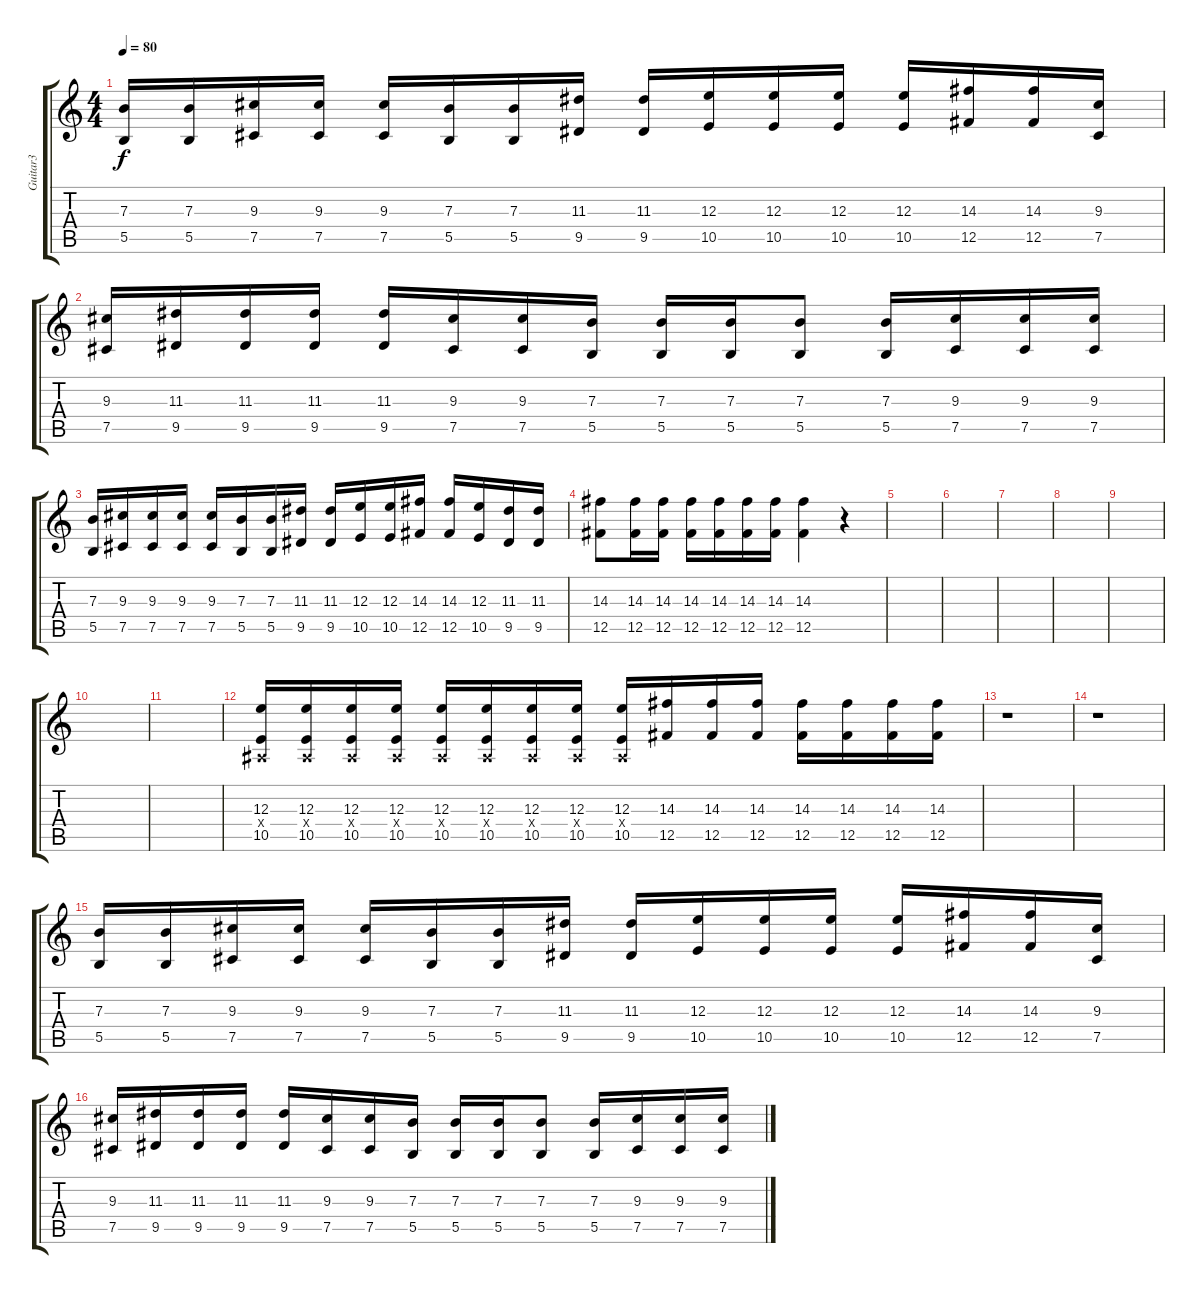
\track ("Guitar3" "Guitar3") {instrument overdrivenguitar}
\staff {score tabs}
\tuning (Db4 Ab3 E3 B2 Gb2 Db2) {hide}
\ts (4 4)
\tempo 80
\clef g2
\ks c
(7.3 5.5).16{dy f} (7.3 5.5).16 (9.3 7.5).16 (9.3 7.5).16 (9.3 7.5).16 (7.3 5.5).16 (7.3 5.5).16 (11.3 9.5).16 (11.3 9.5).16 (12.3 10.5).16 (12.3 10.5).16 (12.3 10.5).16 (12.3 10.5).16 (14.3 12.5).16 (14.3 12.5).16 (9.3 7.5).16 |
(9.3 7.5).16 (11.3 9.5).16 (11.3 9.5).16 (11.3 9.5).16 (11.3 9.5).16 (9.3 7.5).16 (9.3 7.5).16 (7.3 5.5).16 (7.3 5.5).16 (7.3 5.5).16 (7.3 5.5).8 (7.3 5.5).16 (9.3 7.5).16 (9.3 7.5).16 (9.3 7.5).16 |
(7.3 5.5).16 (9.3 7.5).16 (9.3 7.5).16 (9.3 7.5).16 (9.3 7.5).16 (7.3 5.5).16 (7.3 5.5).16 (11.3 9.5).16 (11.3 9.5).16 (12.3 10.5).16 (12.3 10.5).16 (14.3 12.5).16 (14.3 12.5).16 (12.3 10.5).16 (11.3 9.5).16 (11.3 9.5).16 |
(14.3 12.5).8 (14.3 12.5).16 (14.3 12.5).16 (14.3 12.5).16 (14.3 12.5).16 (14.3 12.5).16 (14.3 12.5).16 (14.3 12.5).4 r.4 |
|
|
|
|
|
|
|
(12.3 -1.4{x} 10.5).16 (12.3 -1.4{x} 10.5).16 (12.3 -1.4{x} 10.5).16 (12.3 -1.4{x} 10.5).16 (12.3 -1.4{x} 10.5).16 (12.3 -1.4{x} 10.5).16 (12.3 -1.4{x} 10.5).16 (12.3 -1.4{x} 10.5).16 (12.3 -1.4{x} 10.5).16 (14.3 12.5).16 (14.3 12.5).16 (14.3 12.5).16 (14.3 12.5).16 (14.3 12.5).16 (14.3 12.5).16 (14.3 12.5).16 |
r.1 |
r.1 |
(7.3 5.5).16 (7.3 5.5).16 (9.3 7.5).16 (9.3 7.5).16 (9.3 7.5).16 (7.3 5.5).16 (7.3 5.5).16 (11.3 9.5).16 (11.3 9.5).16 (12.3 10.5).16 (12.3 10.5).16 (12.3 10.5).16 (12.3 10.5).16 (14.3 12.5).16 (14.3 12.5).16 (9.3 7.5).16 |
(9.3 7.5).16 (11.3 9.5).16 (11.3 9.5).16 (11.3 9.5).16 (11.3 9.5).16 (9.3 7.5).16 (9.3 7.5).16 (7.3 5.5).16 (7.3 5.5).16 (7.3 5.5).16 (7.3 5.5).8 (7.3 5.5).16 (9.3 7.5).16 (9.3 7.5).16 (9.3 7.5).16
